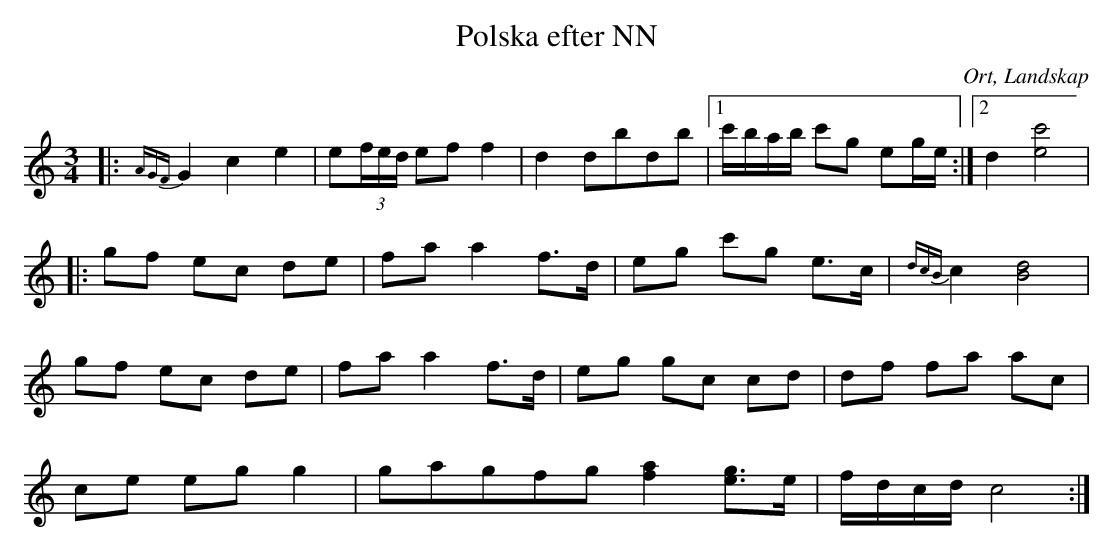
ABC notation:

X:1
T:Polska efter NN
O:Ort, Landskap
M:3/4
L:1/8
K:C
|:{AGF}G2 c2 e2|e(3f/e/d/ ef f2|d2 dbdb|1 c'/b/a/b/ c'g eg/e/:|2 d2 [e4c'4]|
|:gf ec de|fa a2 f>d|eg c'g e>c|{d6/5c6/5B6/5}c2 [B4d4]|
gf ec de|fa a2 f>d|eg gc cd|df fa ac|
ce eg g2|g2/5a2/5g2/5f2/5g2/5 [f2a2] [eg]>e|f/d/c/d/  c4:|
